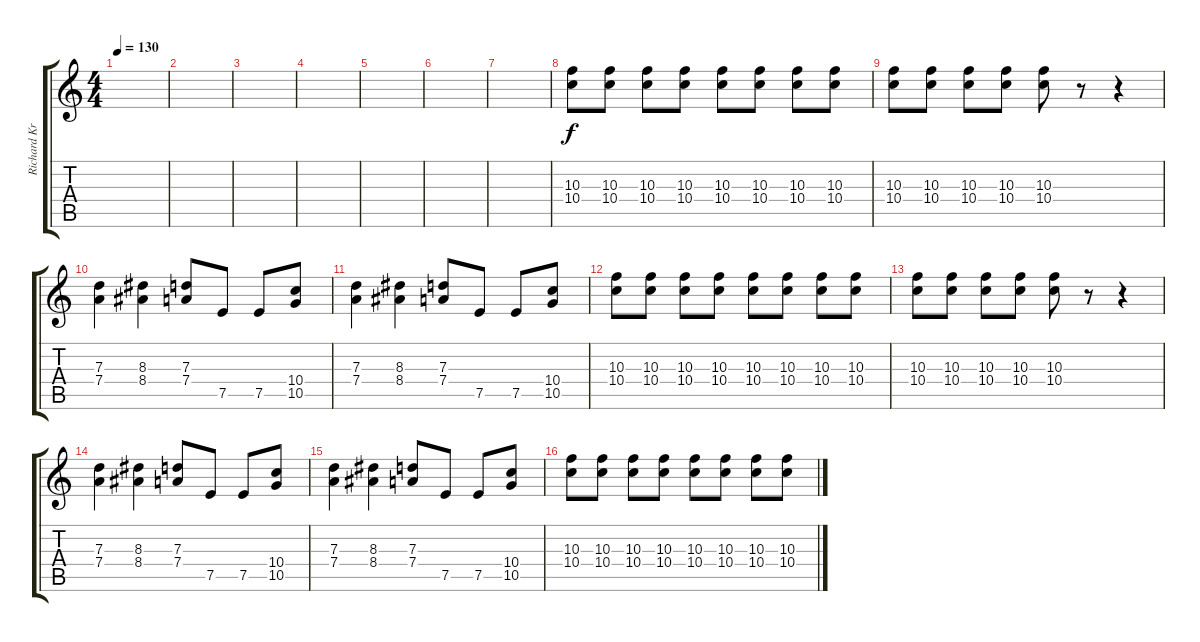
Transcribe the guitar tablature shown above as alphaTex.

\track ("Richard Kruspe" "Richard Kr") {instrument distortionguitar}
\staff {score tabs}
\tuning (E4 B3 G3 D3 A2 E2) {hide}
\ts (4 4)
\tempo 130
\clef g2
\ks c
|
|
|
|
|
|
|
(10.3 10.4).8 (10.3 10.4).8 (10.3 10.4).8 (10.3 10.4).8 (10.3 10.4).8 (10.3 10.4).8 (10.3 10.4).8 (10.3 10.4).8 |
(10.3 10.4).8 (10.3 10.4).8 (10.3 10.4).8 (10.3 10.4).8 (10.3 10.4).8 r.8 r.4 |
(7.3 7.4).4 (8.3 8.4).4 (7.3 7.4).8 7.5.8 7.5.8 (10.4 10.5).8 |
(7.3 7.4).4 (8.3 8.4).4 (7.3 7.4).8 7.5.8 7.5.8 (10.4 10.5).8 |
(10.3 10.4).8 (10.3 10.4).8 (10.3 10.4).8 (10.3 10.4).8 (10.3 10.4).8 (10.3 10.4).8 (10.3 10.4).8 (10.3 10.4).8 |
(10.3 10.4).8 (10.3 10.4).8 (10.3 10.4).8 (10.3 10.4).8 (10.3 10.4).8 r.8 r.4 |
(7.3 7.4).4 (8.3 8.4).4 (7.3 7.4).8 7.5.8 7.5.8 (10.4 10.5).8 |
(7.3 7.4).4 (8.3 8.4).4 (7.3 7.4).8 7.5.8 7.5.8 (10.4 10.5).8 |
(10.3 10.4).8 (10.3 10.4).8 (10.3 10.4).8 (10.3 10.4).8 (10.3 10.4).8 (10.3 10.4).8 (10.3 10.4).8 (10.3 10.4).8
